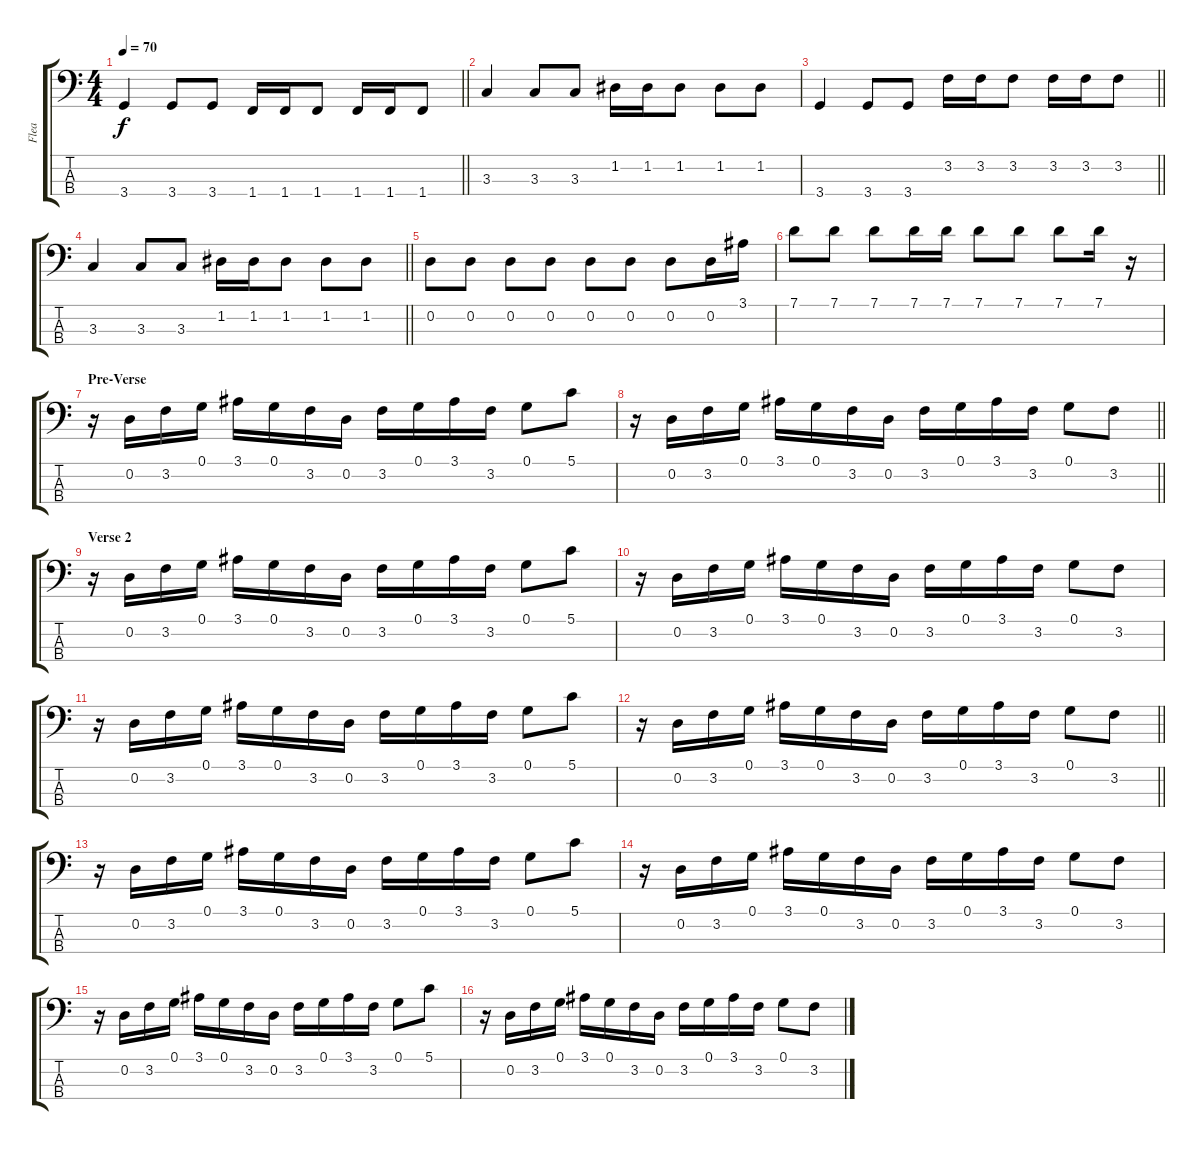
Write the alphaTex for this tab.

\track ("Flea" "Flea") {instrument electricbassfinger}
\staff {score tabs}
\tuning (G2 D2 A1 E1) {hide}
\ts (4 4)
\tempo 70
\clef f4
\barLineRight lightlight
\ks c
3.4.4{dy f} 3.4.8 3.4.8 1.4.16 1.4.16 1.4.8 1.4.16 1.4.16 1.4.8 |
3.3.4 3.3.8 3.3.8 1.2.16 1.2.16 1.2.8 1.2.8 1.2.8 |
\barLineRight lightlight
3.4.4 3.4.8 3.4.8 3.2.16 3.2.16 3.2.8 3.2.16 3.2.16 3.2.8 |
\barLineRight lightlight
3.3.4 3.3.8 3.3.8 1.2.16 1.2.16 1.2.8 1.2.8 1.2.8 |
0.2.8 0.2.8 0.2.8 0.2.8 0.2.8 0.2.8 0.2.8 0.2.16 3.1.16 |
7.1.8 7.1.8 7.1.8 7.1.16 7.1.16 7.1.8 7.1.8 7.1.8 7.1.16 r.16 |
\section ("" "Pre-Verse")
r.16 0.2.16 3.2.16 0.1.16 3.1.16 0.1.16 3.2.16 0.2.16 3.2.16 0.1.16 3.1.16 3.2.16 0.1.8 5.1.8 |
\barLineRight lightlight
r.16 0.2.16 3.2.16 0.1.16 3.1.16 0.1.16 3.2.16 0.2.16 3.2.16 0.1.16 3.1.16 3.2.16 0.1.8 3.2.8 |
\section ("" "Verse 2")
r.16 0.2.16 3.2.16 0.1.16 3.1.16 0.1.16 3.2.16 0.2.16 3.2.16 0.1.16 3.1.16 3.2.16 0.1.8 5.1.8 |
r.16 0.2.16 3.2.16 0.1.16 3.1.16 0.1.16 3.2.16 0.2.16 3.2.16 0.1.16 3.1.16 3.2.16 0.1.8 3.2.8 |
r.16 0.2.16 3.2.16 0.1.16 3.1.16 0.1.16 3.2.16 0.2.16 3.2.16 0.1.16 3.1.16 3.2.16 0.1.8 5.1.8 |
\barLineRight lightlight
r.16 0.2.16 3.2.16 0.1.16 3.1.16 0.1.16 3.2.16 0.2.16 3.2.16 0.1.16 3.1.16 3.2.16 0.1.8 3.2.8 |
r.16 0.2.16 3.2.16 0.1.16 3.1.16 0.1.16 3.2.16 0.2.16 3.2.16 0.1.16 3.1.16 3.2.16 0.1.8 5.1.8 |
r.16 0.2.16 3.2.16 0.1.16 3.1.16 0.1.16 3.2.16 0.2.16 3.2.16 0.1.16 3.1.16 3.2.16 0.1.8 3.2.8 |
r.16 0.2.16 3.2.16 0.1.16 3.1.16 0.1.16 3.2.16 0.2.16 3.2.16 0.1.16 3.1.16 3.2.16 0.1.8 5.1.8 |
r.16 0.2.16 3.2.16 0.1.16 3.1.16 0.1.16 3.2.16 0.2.16 3.2.16 0.1.16 3.1.16 3.2.16 0.1.8 3.2.8
